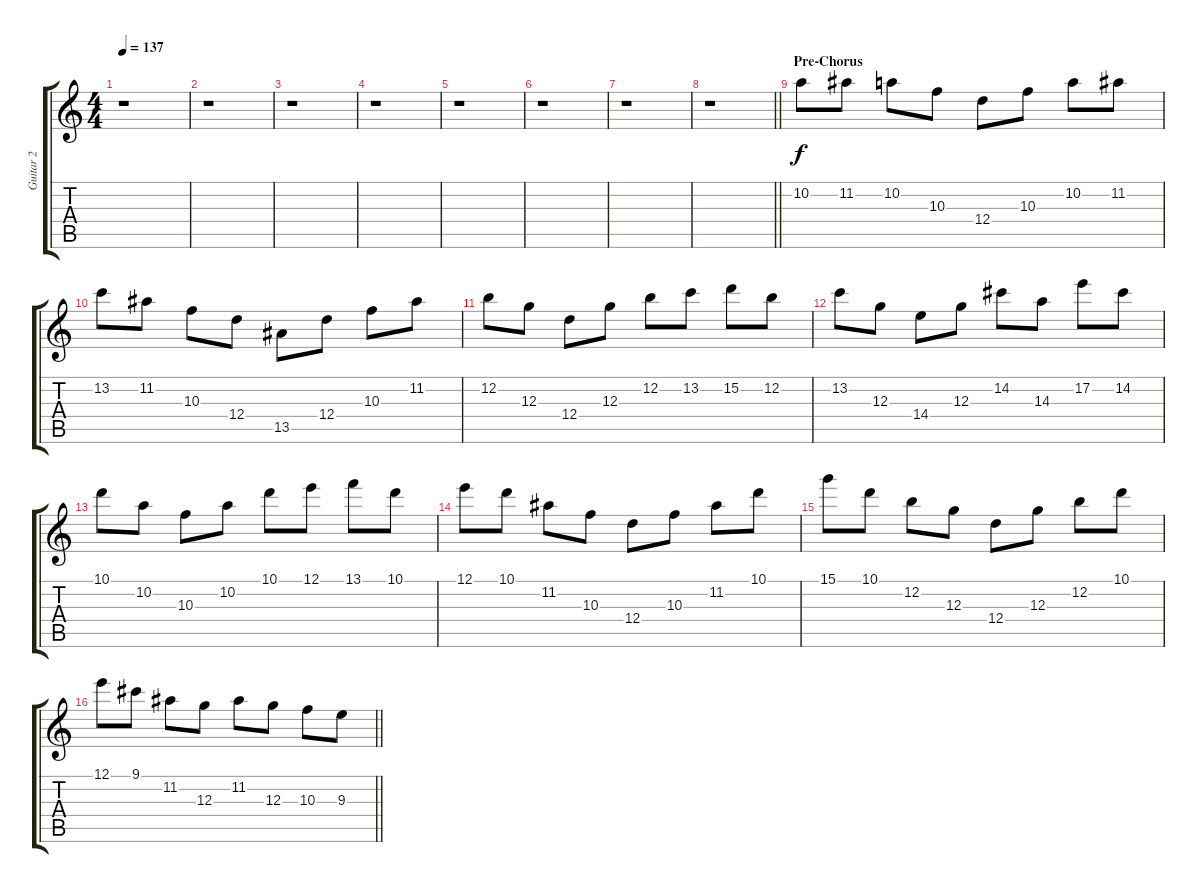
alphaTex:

\track ("Guitar 2" "Guitar 2") {instrument distortionguitar}
\staff {score tabs}
\tuning (E4 B3 G3 D3 A2 D2) {hide}
\ts (4 4)
\tempo 137
\clef g2
\ks c
r.1{dy f} |
r.1 |
r.1 |
r.1 |
r.1 |
r.1 |
r.1 |
\barLineRight lightlight
r.1 |
\section ("" "Pre-Chorus")
10.2.8 11.2.8 10.2.8 10.3.8 12.4.8 10.3.8 10.2.8 11.2.8 |
13.2.8 11.2.8 10.3.8 12.4.8 13.5.8 12.4.8 10.3.8 11.2.8 |
12.2.8 12.3.8 12.4.8 12.3.8 12.2.8 13.2.8 15.2.8 12.2.8 |
13.2.8 12.3.8 14.4.8 12.3.8 14.2.8 14.3.8 17.2.8 14.2.8 |
10.1.8 10.2.8 10.3.8 10.2.8 10.1.8 12.1.8 13.1.8 10.1.8 |
12.1.8 10.1.8 11.2.8 10.3.8 12.4.8 10.3.8 11.2.8 10.1.8 |
15.1.8 10.1.8 12.2.8 12.3.8 12.4.8 12.3.8 12.2.8 10.1.8 |
\barLineRight lightlight
12.1.8 9.1.8 11.2.8 12.3.8 11.2.8 12.3.8 10.3.8 9.3.8
